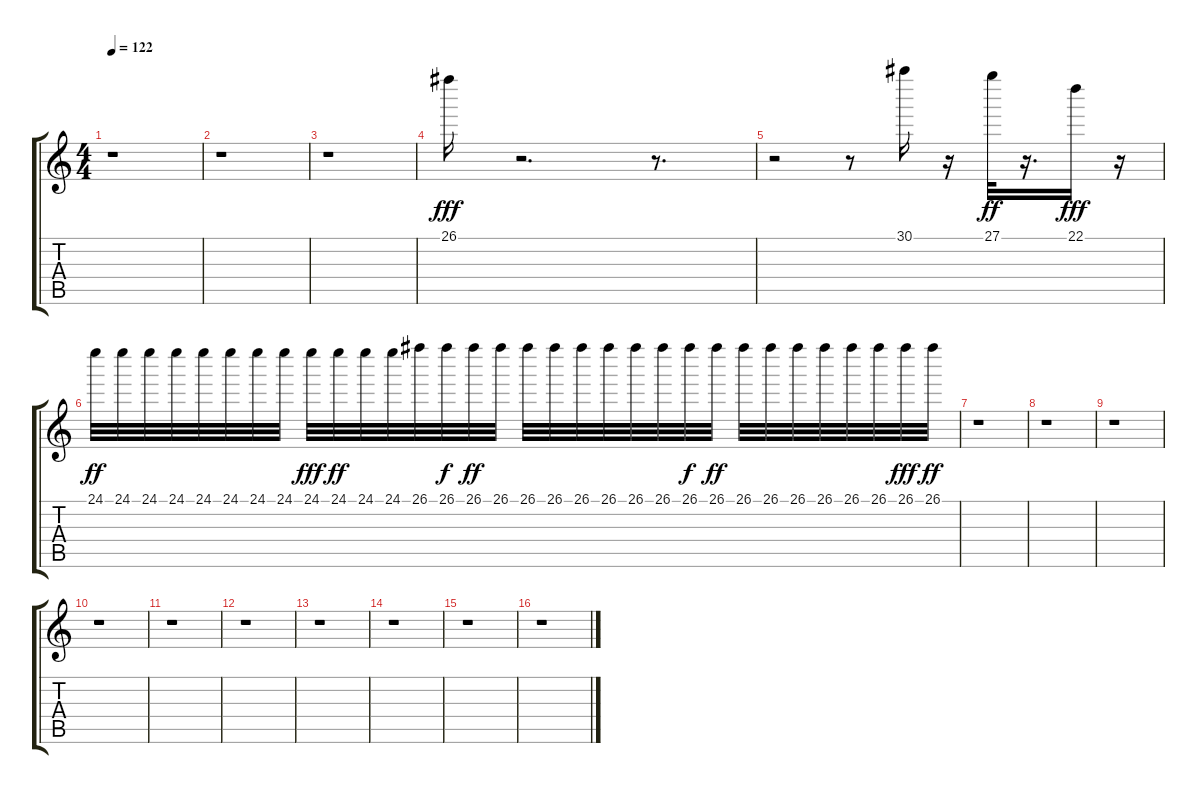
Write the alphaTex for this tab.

\track "" {instrument acousticguitarsteel}
\staff {score tabs}
\tuning (E4 B3 G3 D3 A2 E2) {hide}
\ts (4 4)
\tempo 122
\clef g2
\ks c
r.1{dy fff} |
r.1 |
r.1 |
26.1.16 r.2{d} r.8{d} |
r.2 r.8 30.1.16 r.16 27.1.32{dy ff} r.16{d} 22.1.16{dy fff} r.16 |
24.1.32{dy ff} 24.1.32 24.1.32 24.1.32 24.1.32 24.1.32 24.1.32 24.1.32 24.1.32{dy fff} 24.1.32{dy ff} 24.1.32 24.1.32 26.1.32 26.1.32{dy f} 26.1.32{dy ff} 26.1.32 26.1.32 26.1.32 26.1.32 26.1.32 26.1.32 26.1.32 26.1.32{dy f} 26.1.32{dy ff} 26.1.32 26.1.32 26.1.32 26.1.32 26.1.32 26.1.32 26.1.32{dy fff} 26.1.32{dy ff} |
r.1 |
r.1 |
r.1 |
r.1 |
r.1 |
r.1 |
r.1 |
r.1 |
r.1 |
r.1
